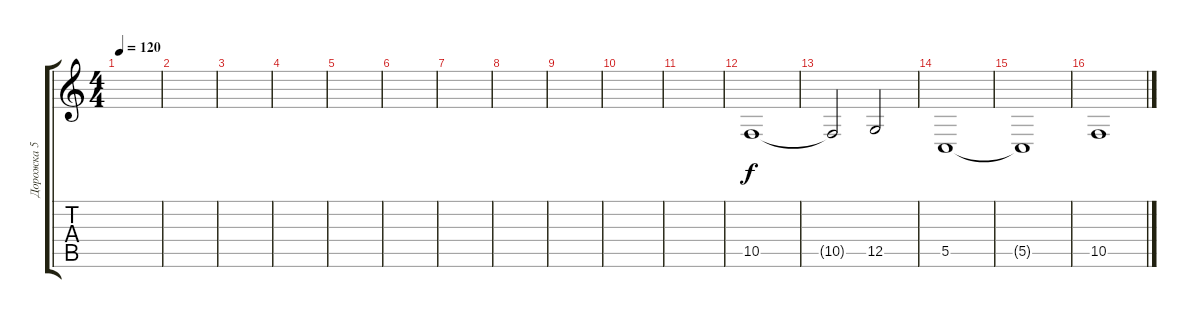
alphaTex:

\track ("Дорожка 5" "Дорожка 5") {instrument choiraahs}
\staff {score tabs}
\tuning (D4 A3 F3 C3 G2 C2) {hide}
\ts (4 4)
\tempo 120
\clef g2
\ks c
|
|
|
|
|
|
|
|
|
|
|
10.5.1 |
10.5{t}.2 12.5.2 |
5.5.1 |
5.5{t}.1 |
10.5.1
